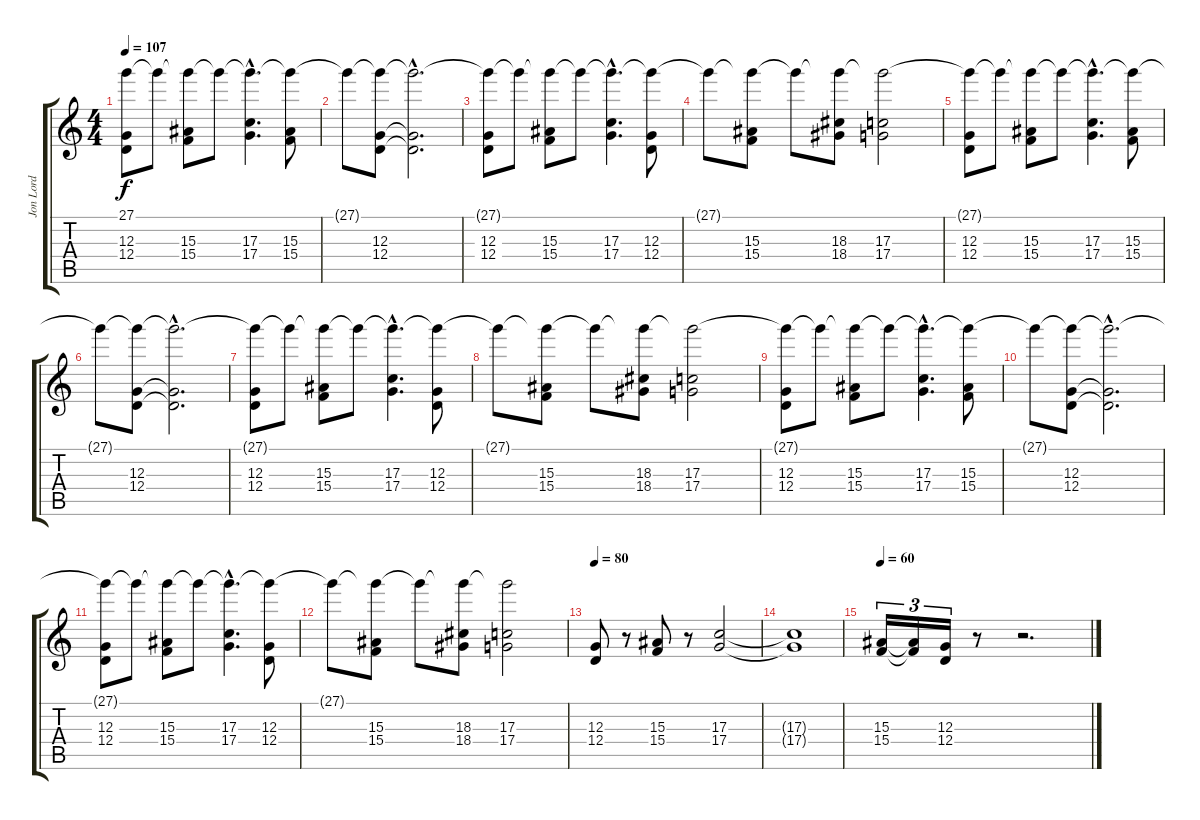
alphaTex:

\track ("Jon Lord " "Jon Lord ") {instrument drawbarorgan}
\staff {score tabs}
\tuning (E4 B3 G3 D3 A2 E2) {hide}
\ts (4 4)
\tempo 107
\clef g2
\ks c
(27.1{t} 12.3 12.4).8{dy f} 27.1{t}.8 (27.1{t} 15.3 15.4).8 27.1{t}.8 (27.1{hac t} 17.3{hac} 17.4{hac}).4{d} (27.1{t} 15.3 15.4).8 |
27.1{t}.8 (27.1{t} 12.3 12.4).8 (27.1{hac t} 12.3{hac t} 12.4{hac t}).2{d} |
(27.1{t} 12.3 12.4).8 27.1{t}.8 (27.1{t} 15.3 15.4).8 27.1{t}.8 (27.1{hac t} 17.3{hac} 17.4{hac}).4{d} (27.1{t} 12.3 12.4).8 |
27.1{t}.8 (27.1{t} 15.3 15.4).8 27.1{t}.8 (27.1{t} 18.3 18.4).8 (27.1{t} 17.3 17.4).2 |
(27.1{t} 12.3 12.4).8 27.1{t}.8 (27.1{t} 15.3 15.4).8 27.1{t}.8 (27.1{hac t} 17.3{hac} 17.4{hac}).4{d} (27.1{t} 15.3 15.4).8 |
27.1{t}.8 (27.1{t} 12.3 12.4).8 (27.1{hac t} 12.3{hac t} 12.4{hac t}).2{d} |
(27.1{t} 12.3 12.4).8 27.1{t}.8 (27.1{t} 15.3 15.4).8 27.1{t}.8 (27.1{hac t} 17.3{hac} 17.4{hac}).4{d} (27.1{t} 12.3 12.4).8 |
27.1{t}.8 (27.1{t} 15.3 15.4).8 27.1{t}.8 (27.1{t} 18.3 18.4).8 (27.1{t} 17.3 17.4).2 |
(27.1{t} 12.3 12.4).8 27.1{t}.8 (27.1{t} 15.3 15.4).8 27.1{t}.8 (27.1{hac t} 17.3{hac} 17.4{hac}).4{d} (27.1{t} 15.3 15.4).8 |
27.1{t}.8 (27.1{t} 12.3 12.4).8 (27.1{hac t} 12.3{hac t} 12.4{hac t}).2{d} |
(27.1{t} 12.3 12.4).8 27.1{t}.8 (27.1{t} 15.3 15.4).8 27.1{t}.8 (27.1{hac t} 17.3{hac} 17.4{hac}).4{d} (27.1{t} 12.3 12.4).8 |
27.1{t}.8 (27.1{t} 15.3 15.4).8 27.1{t}.8 (27.1{t} 18.3 18.4).8 (27.1{t} 17.3 17.4).2 |
\tempo 80
(12.3 12.4).8 r.8 (15.3 15.4).8 r.8 (17.3 17.4).2 |
(17.3{t} 17.4{t}).1 |
\tempo 60
(15.3 15.4).16{tu (3 2)} (15.3{t} 15.4{t}).16{tu (3 2)} (12.3 12.4).16{tu (3 2)} r.8 r.2{d}
